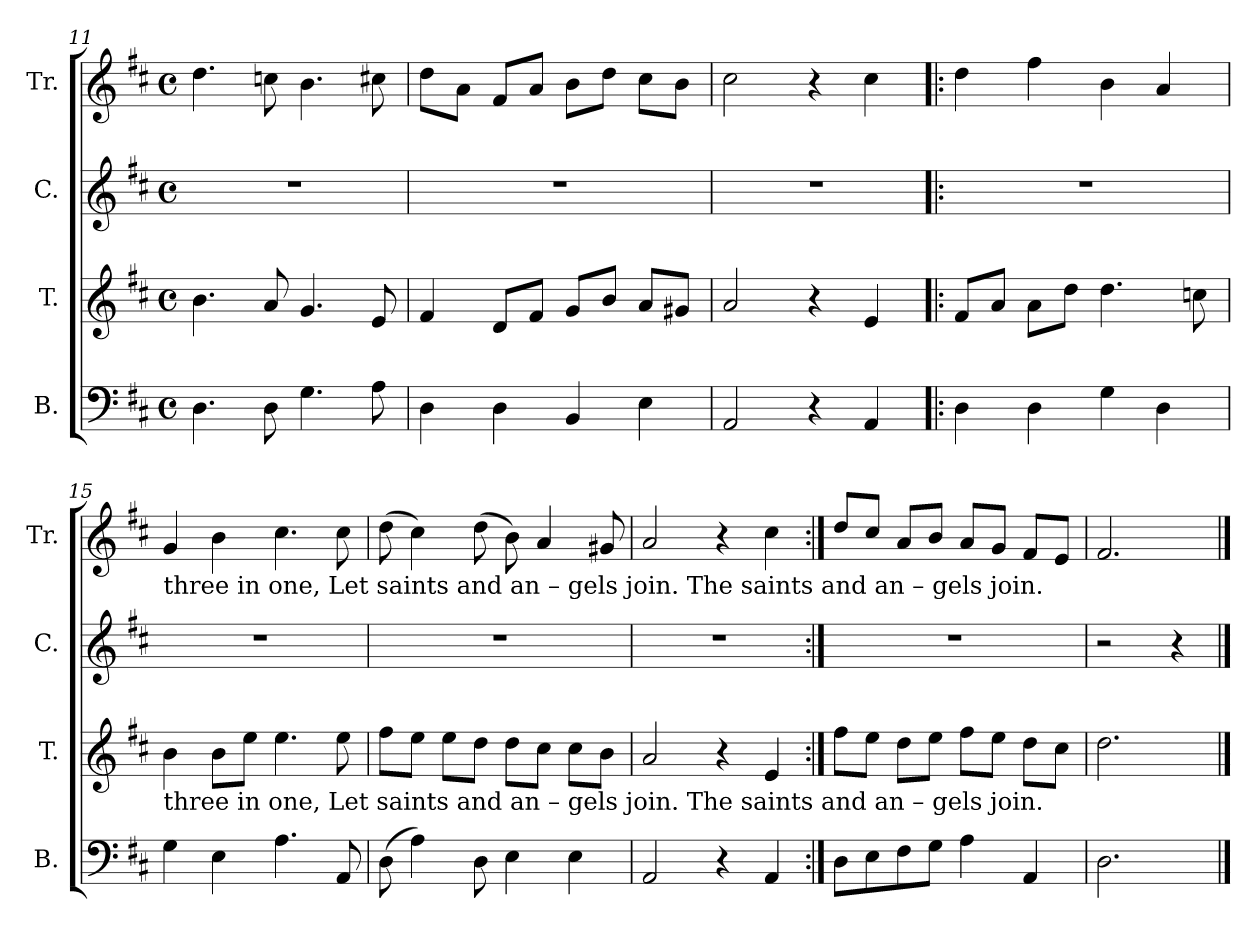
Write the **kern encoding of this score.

**kern	**kern	**kern	**kern
*part4	*part3	*part2	*part1
*staff4	*staff3	*staff2	*staff1
*I"B.	*I"T.	*I"C.	*I"Tr.
*I'B.	*I'T.	*I'C.	*I'Tr.
*clefF4	*clefG2	*clefG2	*clefG2
*k[f#c#]	*k[f#c#]	*k[f#c#]	*k[f#c#]
*M4/4	*M4/4	*M4/4	*M4/4
*met(c)	*met(c)	*met(c)	*met(c)
=11	=11	=11	=11
4.D\	4.b\	1r	4.dd\
8D\	8a/	.	8ccn\
4.G\	4.g/	.	4.b\
8A\	8e/	.	8cc#X\
=12	=12	=12	=12
4D\	4f#/	1r	8dd\L
.	.	.	8a\J
4D\	8d/L	.	8f#/L
.	8f#/J	.	8a/J
4BB/	8g/L	.	8b\L
.	8b/J	.	8dd\J
4E\	8a/L	.	8cc#\L
.	8g#X/J	.	8b\J
=13	=13	=13	=13
2AA/	2a/	1r	2cc#\
4r	4r	.	4r
4AA/	4e/	.	4cc#\
=14!|:	=14!|:	=14!|:	=14!|:
4D\	8f#/L	1r	4dd\
.	8a/J	.	.
4D\	8a\L	.	4ff#\
.	8dd\J	.	.
4G\	4.dd\	.	4b\
4D\	.	.	4a/
.	8ccn\	.	.
!!LO:LB:g=z
=15	=15	=15	=15
!	!	!	!LO:TX:b:t=three  in  one,   Let   saints     and    an – gels   join.     The     saints   and   an  –  gels   join.
!	!LO:TX:b:t=three  in  one,   Let   saints     and    an – gels   join.     The     saints   and   an  –  gels   join.	!	!
4G\	4b\	1r	4g/
4E\	8b\L	.	4b\
.	8ee\J	.	.
4.A\	4.ee\	.	4.cc#\
8AA/	8ee\	.	8cc#\
=16	=16	=16	=16
(>8D\	8ff#\L	1r	(>8dd\
4A\)	8ee\J	.	4cc#\)
.	8ee\L	.	.
8D\	8dd\J	.	(>8dd\
4E\	8dd\L	.	8b\)
.	8cc#\J	.	4a/
4E\	8cc#\L	.	.
.	8b\J	.	8g#X/
=17	=17	=17	=17
2AA/	2a/	1r	2a/
4r	4r	.	4r
4AA/	4e/	.	4cc#\
=18:|!	=18:|!	=18:|!	=18:|!
8D\L	8ff#\L	1r	8dd/L
8E\	8ee\J	.	8cc#/J
8F#\	8dd\L	.	8a/L
8G\J	8ee\J	.	8b/J
4A\	8ff#\L	.	8a/L
.	8ee\J	.	8g/J
4AA/	8dd\L	.	8f#/L
.	8cc#\J	.	8e/J
=19	=19	=19	=19
2.D\	2.dd\	2r	2.f#/
.	.	4r	.
==	==	==	==
*-	*-	*-	*-
